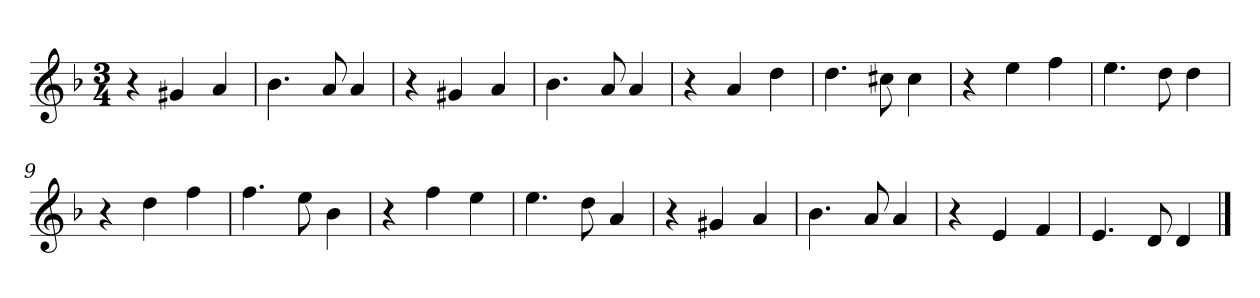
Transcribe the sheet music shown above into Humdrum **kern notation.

**kern
*part1
*staff1
*clefG2
*k[b-]
*d:
*M3/4
=1
4r
4g#X/
4a/
=2
4.b-\
8a/
4a/
=3
4r
4g#X/
4a/
=4
4.b-\
8a/
4a/
=5
4r
4a/
4dd\
=6
4.dd\
8cc#X\
4cc#\
=7
4r
4ee\
4ff\
=8
4.ee\
8dd\
4dd\
=9
4r
4dd\
4ff\
=10
4.ff\
8ee\
4b-\
=11
4r
4ff\
4ee\
!!LO:LB:g=z
=12
4.ee\
8dd\
4a/
=13
4r
4g#X/
4a/
=14
4.b-\
8a/
4a/
=15
4r
4e/
4f/
=16
4.e/
8d/
4d/
==
*-
